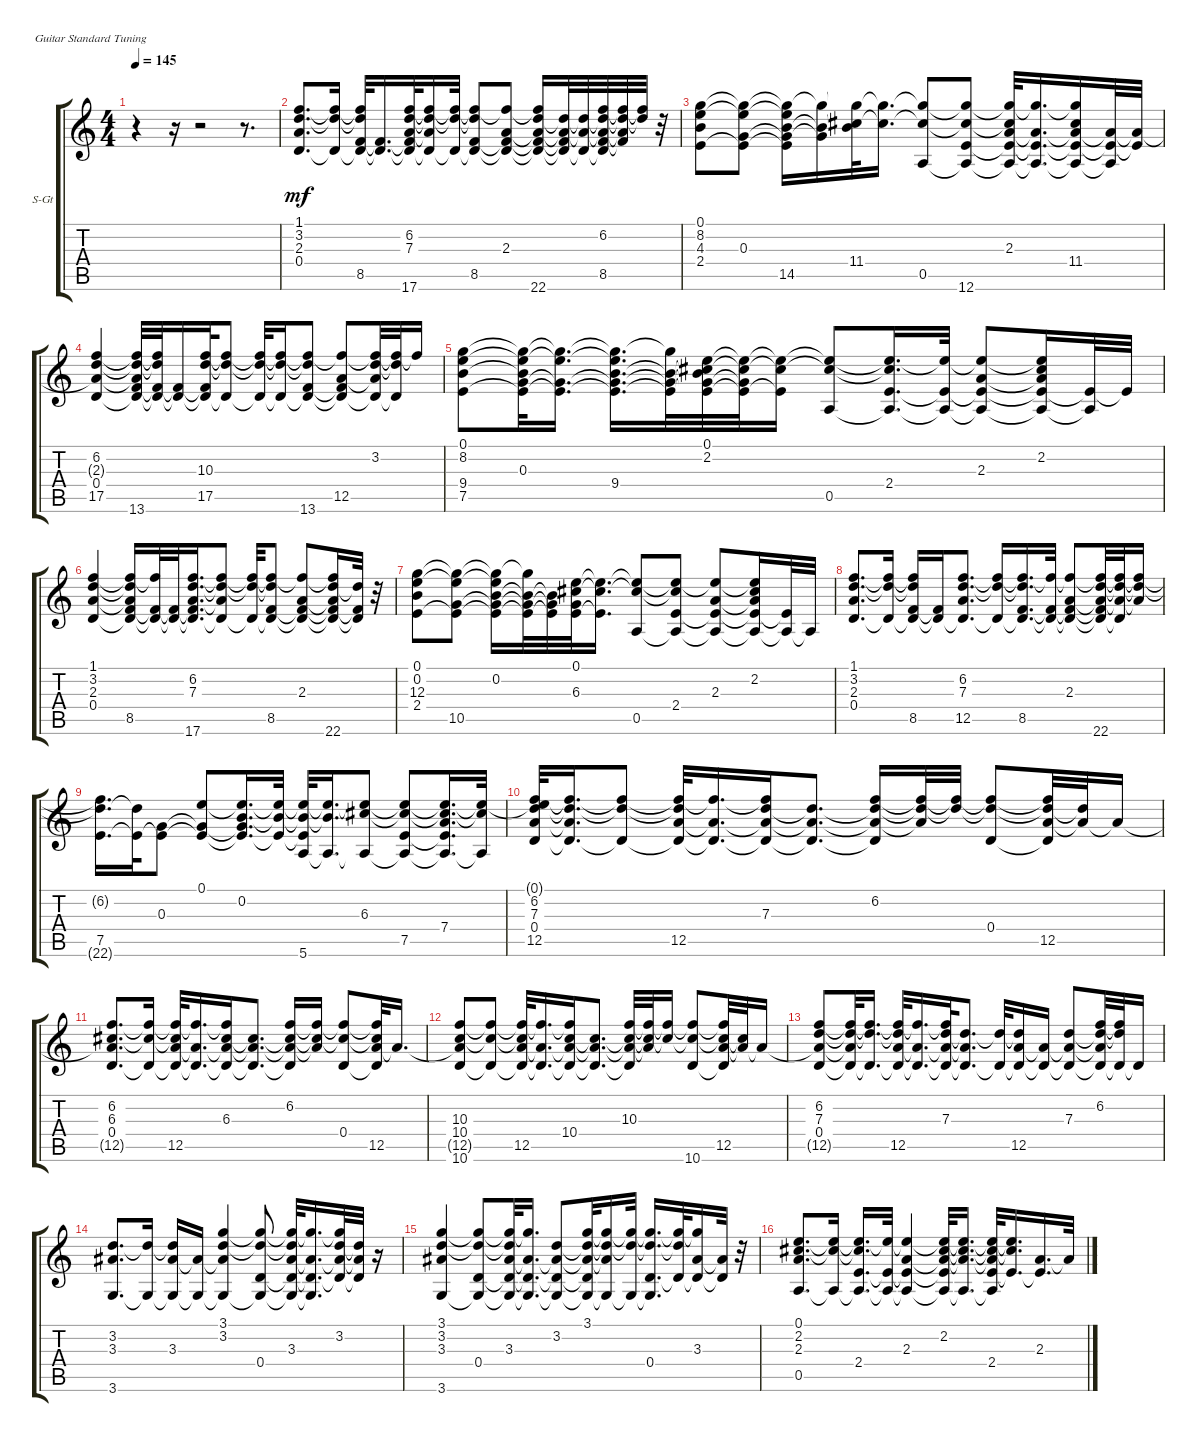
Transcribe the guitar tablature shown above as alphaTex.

\defaultSystemsLayout 4
\bracketExtendMode groupsimilarinstruments
\firstSystemTrackNameOrientation horizontal
\otherSystemsTrackNameOrientation horizontal
\track ("Steel Guitar" "S-Gt") {instrument acousticguitarsteel}
\staff {score tabs}
\tuning (E4 B3 G3 D3 A2 E2)
\ts (4 4)
\tempo 145
\clef g2
\ks c
r.4{dy mf instrument acousticguitarsteel} r.16 r.2 r.8{d} |
(1.1 0.4 3.2 2.3).8{d} (1.1{t} 0.4{t} 3.2{t}).16 (1.1{t} 0.4{t} 3.2{t} 8.5).32 (0.4{t} 8.5{t}).16{d} (0.4{t} 8.5{t} 6.2 7.3 17.6).32 (0.4{t} 6.2{t} 7.3{t} 17.6{t}).16 (0.4{t} 6.2{t} 7.3{t}).32 (0.4{t} 6.2{t} 7.3{t} 8.5).8 (0.4{t} 6.2{t} 8.5{t} 2.3).8 (0.4{t} 6.2{t} 8.5{t} 2.3{t} 22.6).16 (0.4{t} 8.5{t} 2.3{t} 22.6{t}).32 (0.4{t} 2.3{t} 22.6{t}).32 (0.4{t} 2.3{t} 22.6{t} 6.2 8.5).32 (2.3{t} 22.6{t} 6.2{t} 8.5{t}).32 (22.6{t} 6.2{t}).32 r.32 |
(0.1 2.4 8.2 4.3).8 (0.1{t} 2.4{t} 8.2{t} 0.3).8 (0.1{t} 2.4{t} 8.2{t} 0.3{t} 14.5).16 (8.2{t} 0.3{t} 14.5{t}).16 (8.2{t} 14.5{t} 11.4).32 (8.2{t} 11.4{t}).16{d} (8.2{t} 11.4{t} 0.5).8 (8.2{t} 11.4{t} 0.5{t} 12.6).8 (8.2{t} 11.4{t} 0.5{t} 12.6{t} 2.3).32 (8.2{t} 0.5{t} 12.6{t} 2.3{t}).16{d} (8.2{t} 0.5{t} 12.6{t} 2.3{t} 11.4).16 (0.5{t} 12.6{t} 2.3{t}).32 (12.6{t} 2.3{t}).32 |
(2.3{t} 6.2 0.4 17.5).4 (2.3{t} 6.2{t} 0.4{t} 17.5{t} 13.6).32 (6.2{t} 0.4{t} 17.5{t} 13.6{t}).32 (0.4{t} 13.6{t}).16 (0.4{t} 13.6{t} 10.3 17.5).32 (0.4{t} 10.3{t} 17.5{t}).8 (0.4{t} 10.3{t} 17.5{t}).32 (0.4{t} 10.3{t} 17.5{t}).16 (0.4{t} 10.3{t} 17.5{t} 13.6).8 (0.4{t} 10.3{t} 13.6{t} 12.5).8 (0.4{t} 10.3{t} 12.5{t} 3.2).32 (0.4{t} 10.3{t} 3.2{t}).32 10.3{t}.16 |
(8.2 0.1 7.5 9.4).8 (8.2{t} 0.1{t} 7.5{t} 9.4{t} 0.3).32 (8.2{t} 0.1{t} 7.5{t} 0.3{t}).16{d} (8.2{t} 0.1{t} 7.5{t} 0.3{t} 9.4).16{d} (8.2{t} 7.5{t} 0.3{t} 9.4{t}).32 (7.5{t} 0.3{t} 9.4{t} 2.2 0.1).32 (7.5{t} 0.3{t} 2.2{t} 0.1{t}).32 (7.5{t} 2.2{t} 0.1{t}).16 (2.2{t} 0.1{t} 0.5).8 (2.2{t} 0.1{t} 0.5{t} 2.4).16{d} (0.1{t} 0.5{t} 2.4{t}).32 (0.1{t} 0.5{t} 2.4{t} 2.3).8 (0.1{t} 0.5{t} 2.4{t} 2.3{t} 2.2).16 (0.5{t} 2.4{t}).32 2.4{t}.32 |
(2.3 1.1 3.2 0.4).4 (2.3{t} 1.1{t} 3.2{t} 0.4{t} 8.5).16 (1.1{t} 0.4{t} 8.5{t}).32 (0.4{t} 8.5{t}).32 (0.4{t} 8.5{t} 6.2 7.3 17.6).16{d} (0.4{t} 6.2{t} 7.3{t} 17.6{t}).8 (0.4{t} 6.2{t} 7.3{t}).32 (0.4{t} 6.2{t} 7.3{t} 8.5).8 (0.4{t} 6.2{t} 8.5{t} 2.3).8 (0.4{t} 6.2{t} 8.5{t} 2.3{t} 22.6).16 (0.4{t} 8.5{t} 22.6{t}).32 r.32 |
(2.4 0.1 0.2 12.3).8 (2.4{t} 0.1{t} 12.3{t} 10.5).8 (2.4{t} 0.1{t} 12.3{t} 10.5{t} 0.2).16 (2.4{t} 12.3{t} 10.5{t} 0.2{t}).32 (2.4{t} 10.5{t} 0.2{t}).32 (2.4{t} 10.5{t} 6.3 0.1).32 (2.4{t} 6.3{t} 0.1{t}).16{d} (6.3{t} 0.1{t} 0.5).8 (6.3{t} 0.1{t} 0.5{t} 2.4).8 (0.1{t} 0.5{t} 2.4{t} 2.3).8 (0.1{t} 0.5{t} 2.4{t} 2.3{t} 2.2).16 (0.5{t} 2.4{t}).32 0.5{t}.32 |
(1.1 2.3 3.2 0.4).8{d} (1.1{t} 3.2{t} 0.4{t}).16 (1.1{t} 3.2{t} 0.4{t} 8.5).16 (0.4{t} 8.5{t}).16 (0.4{t} 7.3 6.2 12.5).8{d} (0.4{t} 7.3{t} 6.2{t}).16 (0.4{t} 7.3{t} 6.2{t} 8.5).16{d} (0.4{t} 6.2{t} 8.5{t}).32 (0.4{t} 6.2{t} 8.5{t} 2.3).8 (0.4{t} 6.2{t} 8.5{t} 2.3{t} 22.6).32 (0.4{t} 6.2{t} 2.3{t} 22.6{t}).32 (6.2{t} 2.3{t} 22.6{t}).16 |
(6.2{t} 22.6{t} 7.5).16{d} (22.6{t} 7.5{t}).32 (7.5{t} 0.3).8 (7.5{t} 0.3{t} 0.1).8 (7.5{t} 0.3{t} 0.1{t} 0.2).16{d} (7.5{t} 0.1{t} 0.2{t}).32 (7.5{t} 0.1{t} 0.2{t} 5.6).32 (0.1{t} 0.2{t} 5.6{t}).16{d} (0.1{t} 5.6{t} 6.3).8 (0.1{t} 5.6{t} 6.3{t} 7.5).8 (0.1{t} 5.6{t} 6.3{t} 7.5{t} 7.4).16{d} (0.1{t} 5.6{t} 6.3{t}).32 |
(0.1{t} 0.4 6.2 7.3 12.5).32 (0.4{t} 6.2{t} 7.3{t} 12.5{t}).16{d} (0.4{t} 6.2{t} 7.3{t}).8 (0.4{t} 6.2{t} 7.3{t} 12.5).32 (0.4{t} 6.2{t} 12.5{t}).16{d} (0.4{t} 6.2{t} 12.5{t} 7.3).16 (0.4{t} 12.5{t} 7.3{t}).8{d} (0.4{t} 12.5{t} 7.3{t} 6.2).16 (12.5{t} 7.3{t} 6.2{t}).32 (7.3{t} 6.2{t}).32 (7.3{t} 6.2{t} 0.4).8 (7.3{t} 6.2{t} 0.4{t} 12.5).32 (7.3{t} 12.5{t}).32 12.5{t}.16 |
(12.5{t} 0.4 6.3 6.2).8{d} (0.4{t} 6.3{t} 6.2{t}).16 (0.4{t} 6.3{t} 6.2{t} 12.5).32 (0.4{t} 6.2{t} 12.5{t}).16{d} (0.4{t} 6.2{t} 12.5{t} 6.3).16 (0.4{t} 12.5{t} 6.3{t}).8{d} (0.4{t} 12.5{t} 6.3{t} 6.2).16 (12.5{t} 6.3{t} 6.2{t}).16 (6.3{t} 6.2{t} 0.4).8 (6.3{t} 6.2{t} 0.4{t} 12.5).32 12.5{t}.16{d} |
(12.5{t} 10.3 10.4 10.6).8 (10.3{t} 10.4{t} 10.6{t}).8 (10.3{t} 10.4{t} 10.6{t} 12.5).32 (10.3{t} 10.6{t} 12.5{t}).16{d} (10.3{t} 10.6{t} 12.5{t} 10.4).16 (10.6{t} 12.5{t} 10.4{t}).8{d} (10.6{t} 12.5{t} 10.4{t} 10.3).32 (12.5{t} 10.4{t} 10.3{t}).32 (10.4{t} 10.3{t}).16 (10.4{t} 10.3{t} 10.6).8 (10.4{t} 10.3{t} 10.6{t} 12.5).32 (10.4{t} 12.5{t}).32 12.5{t}.16 |
(12.5{t} 0.4 7.3 6.2).8 (12.5{t} 0.4{t} 7.3{t} 6.2{t}).32 (0.4{t} 7.3{t} 6.2{t}).16{d} (0.4{t} 7.3{t} 6.2{t} 12.5).32 (0.4{t} 6.2{t} 12.5{t}).16{d} (0.4{t} 6.2{t} 12.5{t} 7.3).32 (0.4{t} 12.5{t} 7.3{t}).8{d} (0.4{t} 7.3{t}).32 (0.4{t} 7.3{t} 12.5).16 (0.4{t} 12.5{t}).16 (0.4{t} 12.5{t} 7.3).8 (0.4{t} 12.5{t} 7.3{t} 6.2).32 (0.4{t} 7.3{t} 6.2{t}).32 0.4{t}.16 |
(3.6 3.3 3.2).8{d} (3.6{t} 3.2{t}).16 (3.6{t} 3.2{t} 3.3).16 (3.6{t} 3.3{t}).16 (3.6{t} 3.3{t} 3.2 3.1).4 (3.6{t} 3.2{t} 3.1{t} 0.4).8 (3.6{t} 3.2{t} 3.1{t} 0.4{t} 3.3).32 (3.6{t} 3.1{t} 0.4{t} 3.3{t}).16{d} (3.1{t} 0.4{t} 3.3{t} 3.2).32 (0.4{t} 3.3{t} 3.2{t}).32 r.16 |
(3.6 3.2 3.3 3.1).4 (3.6{t} 3.2{t} 3.1{t} 0.4).8 (3.6{t} 3.2{t} 3.1{t} 0.4{t} 3.3).32 (3.6{t} 3.1{t} 0.4{t} 3.3{t}).16{d} (3.6{t} 0.4{t} 3.3{t} 3.2).8 (3.6{t} 0.4{t} 3.3{t} 3.2{t} 3.1).32 (3.6{t} 3.3{t} 3.2{t} 3.1{t}).16 (3.6{t} 3.2{t} 3.1{t}).32 (3.6{t} 3.2{t} 3.1{t} 0.4).16{d} (3.2{t} 3.1{t} 0.4{t}).32 (3.1{t} 0.4{t} 3.3).16 (0.4{t} 3.3{t}).32 r.32 |
(2.3 0.5 0.1 2.2).8{d} (0.5{t} 0.1{t} 2.2{t}).16 (0.5{t} 0.1{t} 2.2{t} 2.4).16{d} (0.5{t} 0.1{t} 2.4{t}).32 (0.5{t} 0.1{t} 2.4{t} 2.3).4 (0.5{t} 0.1{t} 2.4{t} 2.3{t} 2.2).32 (0.5{t} 0.1{t} 2.3{t} 2.2{t}).16{d} (0.5{t} 0.1{t} 2.3{t} 2.2{t} 2.4).32 (0.1{t} 2.2{t} 2.4{t}).16{d} (2.4{t} 2.3).16{d} 2.3{t}.32
